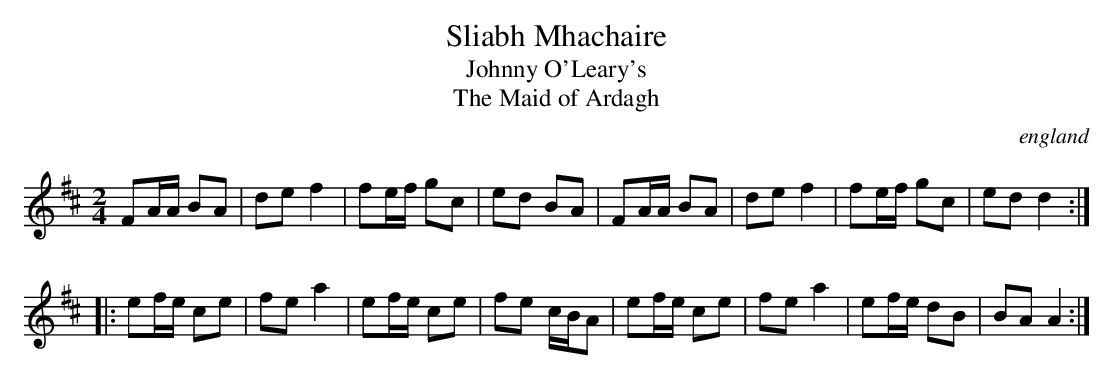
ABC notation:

X:1
T:Sliabh Mhachaire
T:Johnny O'Leary's
T:Maid of Ardagh, The
O:england
M:2/4
L:1/8
K:D
FA/A/ BA|de f2|fe/f/ gc|ed BA|FA/A/ BA|de f2|fe/f/ gc|ed d2:|
|:ef/e/ ce|fe a2|ef/e/ ce|fe c/B/A|ef/e/ ce|fe a2|ef/e/ dB|BA A2:|
